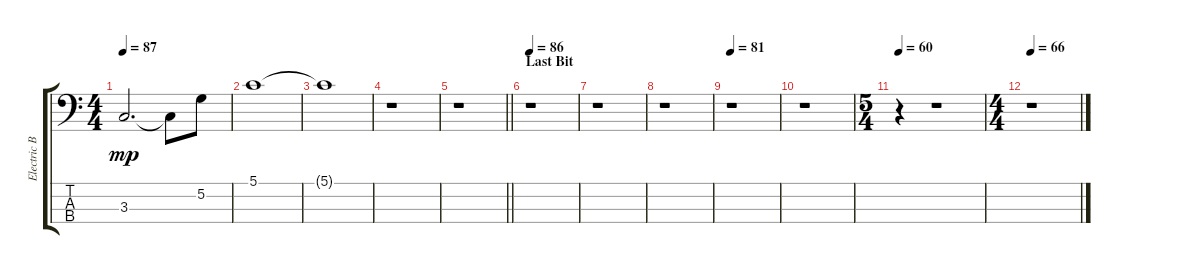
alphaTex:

\track ("Electric Bass" "Electric B") {instrument electricbasspick}
\staff {score tabs}
\tuning (G2 D2 A1 E1) {hide}
\ts (4 4)
\tempo 87
\clef f4
\ks c
3.3{t}.2{d dy mp} 3.3{t}.8 5.2.8 |
5.1.1 |
5.1{t}.1 |
r.1 |
\barLineRight lightlight
r.1 |
\section ("" "Last Bit")
\tempo 86
r.1 |
r.1 |
r.1 |
\tempo 81
r.1 |
r.1 |
\ts (5 4)
\tempo 60
r.4 r.1 |
\ts (4 4)
\tempo 66
r.1
